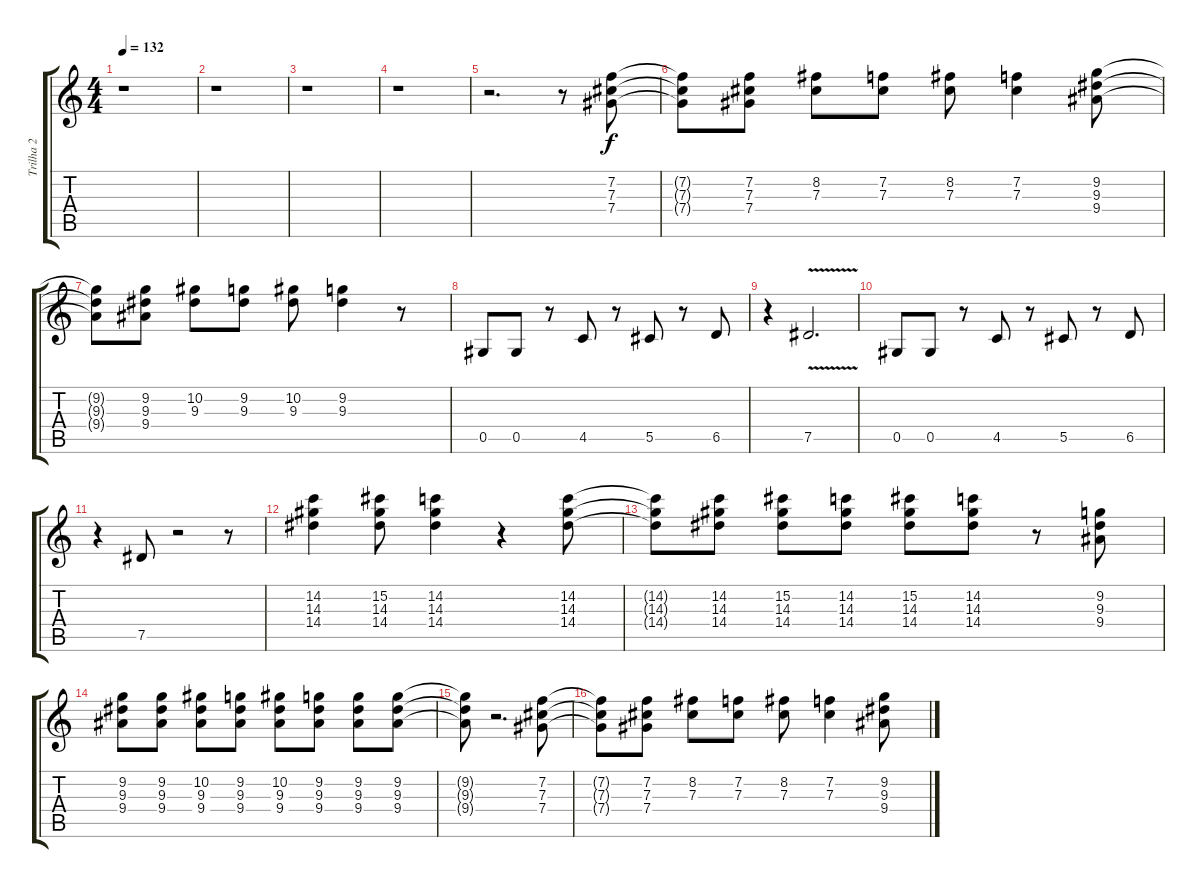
\track ("Trilha 2" "Trilha 2") {instrument overdrivenguitar}
\staff {score tabs}
\tuning (Eb4 Bb3 Gb3 Db3 Ab2 Eb2) {hide}
\ts (4 4)
\tempo 132
\clef g2
\ks c
r.1{dy f instrument overdrivenguitar} |
r.1 |
r.1 |
r.1 |
r.2{d} r.8 (7.2 7.3 7.4).8 |
(7.2{t} 7.3{t} 7.4{t}).8 (7.2 7.3 7.4).8 (8.2 7.3).8 (7.2 7.3).8 (8.2 7.3).8 (7.2 7.3).4 (9.2 9.3 9.4).8 |
(9.2{t} 9.3{t} 9.4{t}).8 (9.2 9.3 9.4).8 (10.2 9.3).8 (9.2 9.3).8 (10.2 9.3).8 (9.2 9.3).4 r.8 |
0.5.8 0.5.8 r.8 4.5.8 r.8 5.5.8 r.8 6.5.8 |
r.4 7.5{v}.2{d} |
0.5.8 0.5.8 r.8 4.5.8 r.8 5.5.8 r.8 6.5.8 |
r.4 7.5.8 r.2 r.8 |
(14.2 14.3 14.4).4 (15.2 14.3 14.4).8 (14.2 14.3 14.4).4 r.4 (14.2 14.3 14.4).8 |
(14.2{t} 14.3{t} 14.4{t}).8 (14.2 14.3 14.4).8 (15.2 14.3 14.4).8 (14.2 14.3 14.4).8 (15.2 14.3 14.4).8 (14.2 14.3 14.4).8 r.8 (9.2 9.3 9.4).8 |
(9.2 9.3 9.4).8 (9.2 9.3 9.4).8 (10.2 9.3 9.4).8 (9.2 9.3 9.4).8 (10.2 9.3 9.4).8 (9.2 9.3 9.4).8 (9.2 9.3 9.4).8 (9.2 9.3 9.4).8 |
(9.2{t} 9.3{t} 9.4{t}).8 r.2{d} (7.2 7.3 7.4).8 |
(7.2{t} 7.3{t} 7.4{t}).8 (7.2 7.3 7.4).8 (8.2 7.3).8 (7.2 7.3).8 (8.2 7.3).8 (7.2 7.3).4 (9.2 9.3 9.4).8
